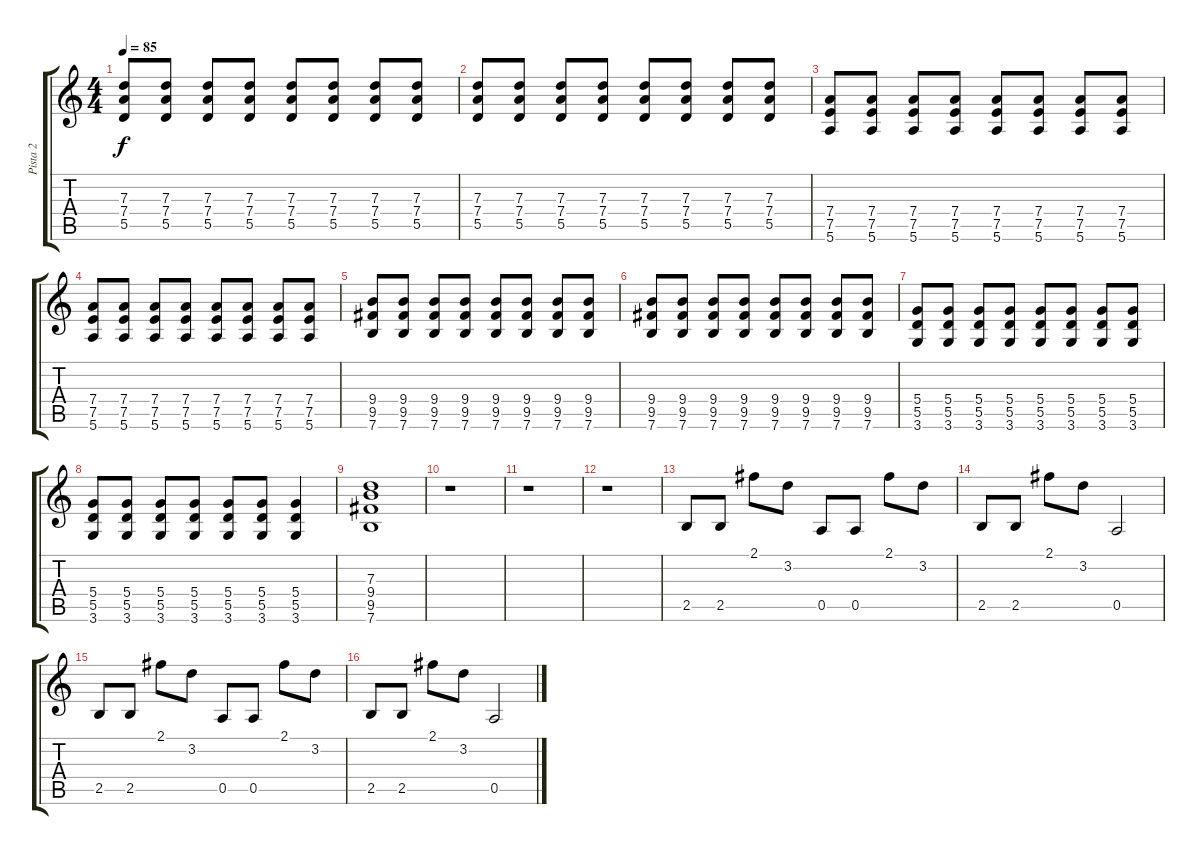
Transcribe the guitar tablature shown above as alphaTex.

\track ("Pista 2" "Pista 2") {instrument electricguitarclean}
\staff {score tabs}
\tuning (E4 B3 G3 D3 A2 E2) {hide}
\ts (4 4)
\tempo 85
\clef g2
\ks c
(7.3 7.4 5.5).8{dy f volume 12 instrument distortionguitar} (7.3 7.4 5.5).8 (7.3 7.4 5.5).8 (7.3 7.4 5.5).8 (7.3 7.4 5.5).8 (7.3 7.4 5.5).8 (7.3 7.4 5.5).8 (7.3 7.4 5.5).8 |
(7.3 7.4 5.5).8 (7.3 7.4 5.5).8 (7.3 7.4 5.5).8 (7.3 7.4 5.5).8 (7.3 7.4 5.5).8 (7.3 7.4 5.5).8 (7.3 7.4 5.5).8 (7.3 7.4 5.5).8 |
(7.4 7.5 5.6).8 (7.4 7.5 5.6).8 (7.4 7.5 5.6).8 (7.4 7.5 5.6).8 (7.4 7.5 5.6).8 (7.4 7.5 5.6).8 (7.4 7.5 5.6).8 (7.4 7.5 5.6).8 |
(7.4 7.5 5.6).8 (7.4 7.5 5.6).8 (7.4 7.5 5.6).8 (7.4 7.5 5.6).8 (7.4 7.5 5.6).8 (7.4 7.5 5.6).8 (7.4 7.5 5.6).8 (7.4 7.5 5.6).8 |
(9.4 9.5 7.6).8 (9.4 9.5 7.6).8 (9.4 9.5 7.6).8 (9.4 9.5 7.6).8 (9.4 9.5 7.6).8 (9.4 9.5 7.6).8 (9.4 9.5 7.6).8 (9.4 9.5 7.6).8 |
(9.4 9.5 7.6).8 (9.4 9.5 7.6).8 (9.4 9.5 7.6).8 (9.4 9.5 7.6).8 (9.4 9.5 7.6).8 (9.4 9.5 7.6).8 (9.4 9.5 7.6).8 (9.4 9.5 7.6).8 |
(5.4 5.5 3.6).8 (5.4 5.5 3.6).8 (5.4 5.5 3.6).8 (5.4 5.5 3.6).8 (5.4 5.5 3.6).8 (5.4 5.5 3.6).8 (5.4 5.5 3.6).8 (5.4 5.5 3.6).8 |
(5.4 5.5 3.6).8 (5.4 5.5 3.6).8 (5.4 5.5 3.6).8 (5.4 5.5 3.6).8 (5.4 5.5 3.6).8 (5.4 5.5 3.6).8 (5.4 5.5 3.6).4 |
(7.3 9.4 9.5 7.6).1 |
r.1 |
r.1 |
r.1 |
2.5.8{volume 10 instrument electricguitarclean} 2.5.8 2.1.8 3.2.8 0.5.8 0.5.8 2.1.8 3.2.8 |
2.5.8 2.5.8 2.1.8 3.2.8 0.5.2 |
2.5.8{volume 10 instrument electricguitarclean} 2.5.8 2.1.8 3.2.8 0.5.8 0.5.8 2.1.8 3.2.8 |
2.5.8 2.5.8 2.1.8 3.2.8 0.5.2
